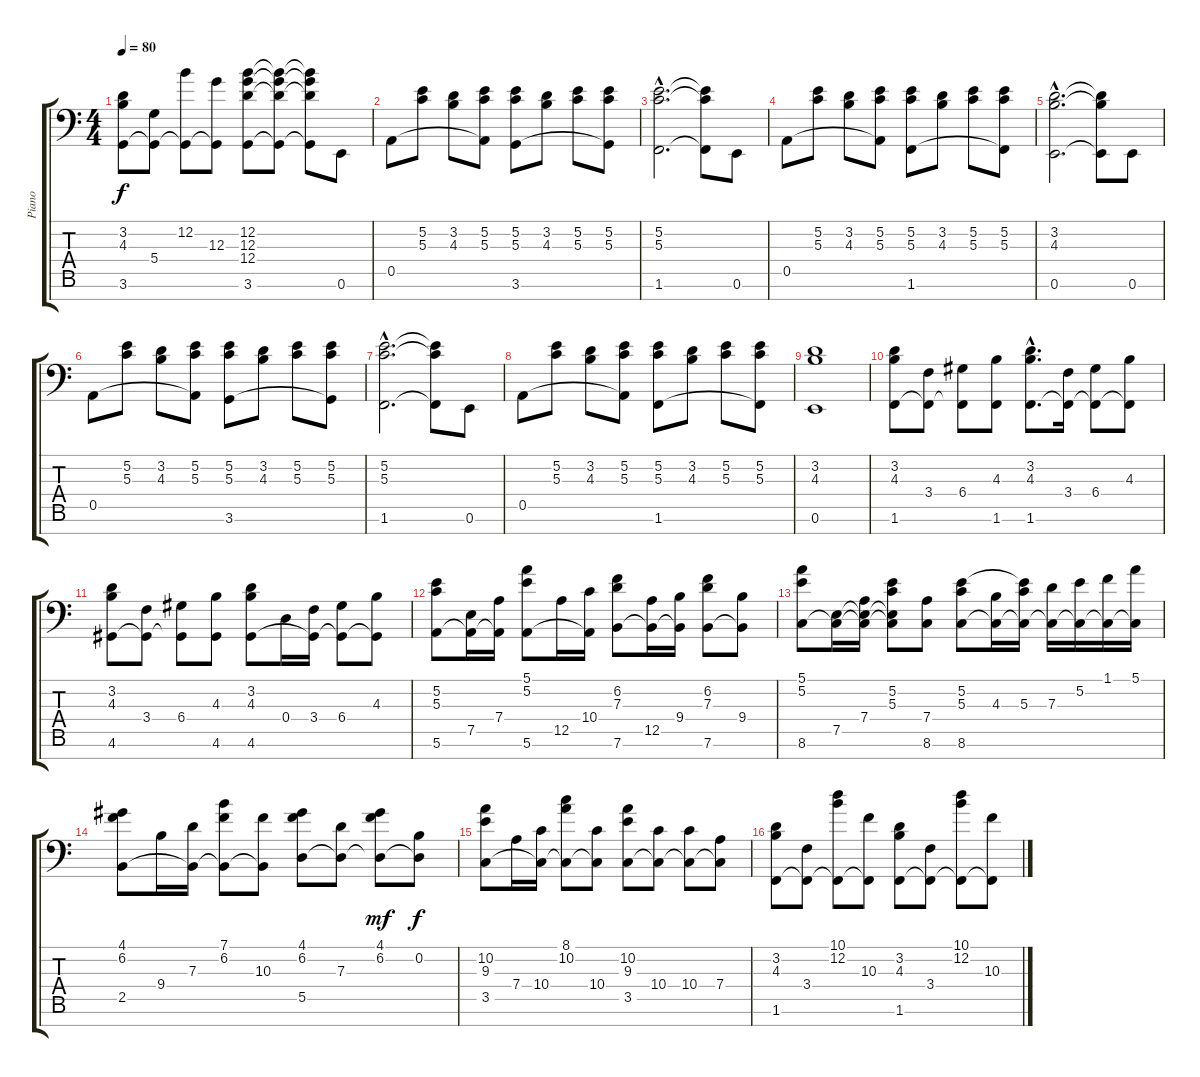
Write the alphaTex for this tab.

\track ("Piano" "Piano") {instrument acousticgrandpiano}
\staff {score tabs}
\tuning (E4 B3 G3 D3 A2 E2 A1) {hide}
\ts (4 4)
\tempo 80
\clef f4
\ks c
(3.2 4.3 3.6).8{dy f} (5.4 3.6{t}).8 (12.2 3.6{t}).8 (12.3 3.6{t}).8 (12.2 12.3 12.4 3.6).8 (12.2{t} 12.3{t} 12.4{t} 3.6{t}).8 (12.2{t} 12.3{t} 12.4{t} 3.6{t}).8 0.6.8 |
0.5.8 (5.2 5.3).8 (3.2 4.3).8 (5.2 5.3 0.5{t}).8 (5.2 5.3 3.6).8 (3.2 4.3).8 (5.2 5.3).8 (5.2 5.3 3.6{t}).8 |
(5.2{hac} 5.3{hac} 1.6{hac}).2{d} (5.2{t} 5.3{t} 1.6{t}).8 0.6.8 |
0.5.8 (5.2 5.3).8 (3.2 4.3).8 (5.2 5.3 0.5{t}).8 (5.2 5.3 1.6).8 (3.2 4.3).8 (5.2 5.3).8 (5.2 5.3 1.6{t}).8 |
(3.2{hac} 4.3{hac} 0.6{hac}).2{d} (3.2{t} 4.3{t} 0.6{t}).8 0.6.8 |
0.5.8 (5.2 5.3).8 (3.2 4.3).8 (5.2 5.3 0.5{t}).8 (5.2 5.3 3.6).8 (3.2 4.3).8 (5.2 5.3).8 (5.2 5.3 3.6{t}).8 |
(5.2{hac} 5.3{hac} 1.6{hac}).2{d} (5.2{t} 5.3{t} 1.6{t}).8 0.6.8 |
0.5.8 (5.2 5.3).8 (3.2 4.3).8 (5.2 5.3 0.5{t}).8 (5.2 5.3 1.6).8 (3.2 4.3).8 (5.2 5.3).8 (5.2 5.3 1.6{t}).8 |
(3.2 4.3 0.6).1 |
(3.2 4.3 1.6).8 (3.4 1.6{t}).8 (6.4 1.6{t}).8 (4.3 1.6).8 (3.2{hac} 4.3{hac} 1.6{hac}).8{d} (3.4 1.6{t}).16 (6.4 1.6{t}).8 (4.3 1.6{t}).8 |
(3.2 4.3 4.6).8 (3.4 4.6{t}).8 (6.4 4.6{t}).8 (4.3 4.6).8 (3.2 4.3 4.6).8 0.4.16 (3.4 4.6{t}).16 (6.4 4.6{t}).8 (4.3 4.6{t}).8 |
(5.2 5.3 5.6).8 (7.5 5.6{t}).16 (7.4 5.6{t}).16 (5.1 5.2 5.6).8 12.5.16 (10.4 5.6{t}).16 (6.2 7.3 7.6).8 (12.5 7.6{t}).16 (9.4 7.6{t}).16 (6.2 7.3 7.6).8 (9.4 7.6{t}).8 |
(5.1 5.2 8.6).8 (7.5 8.6{t}).16 (7.4 7.5{t} 8.6{t}).16 (5.2 5.3 7.5{t} 8.6{t}).8 (7.4 8.6).8 (5.2 5.3 8.6).8 (4.3 8.6{t}).16 (5.2{t} 5.3 8.6{t}).16 (7.3 8.6{t}).16 (5.2 8.6{t}).16 (1.1 8.6{t}).16 (5.1 8.6{t}).16 |
(4.1 6.2 2.5).8 9.4.16 (7.3 2.5{t}).16 (7.1 6.2 2.5{t}).8 (10.3 2.5{t}).8 (4.1 6.2 5.5).8 (7.3 5.5{t}).8 (4.1 6.2 5.5{t}).8{dy mf} (0.2 5.5{t}).8{dy f} |
(10.2 9.3 3.5).8 7.4.16 (10.4 3.5{t}).16 (8.1 10.2 3.5{t}).8 (10.4 3.5{t}).8 (10.2 9.3 3.5).8 (10.4 3.5{t}).8 (10.4 3.5{t}).8 (7.4 3.5{t}).8 |
(3.2 4.3 1.6).8 (3.4 1.6{t}).8 (10.1 12.2 1.6{t}).8 (10.3 1.6{t}).8 (3.2 4.3 1.6).8 (3.4 1.6{t}).8 (10.1 12.2 1.6{t}).8 (10.3 1.6{t}).8
